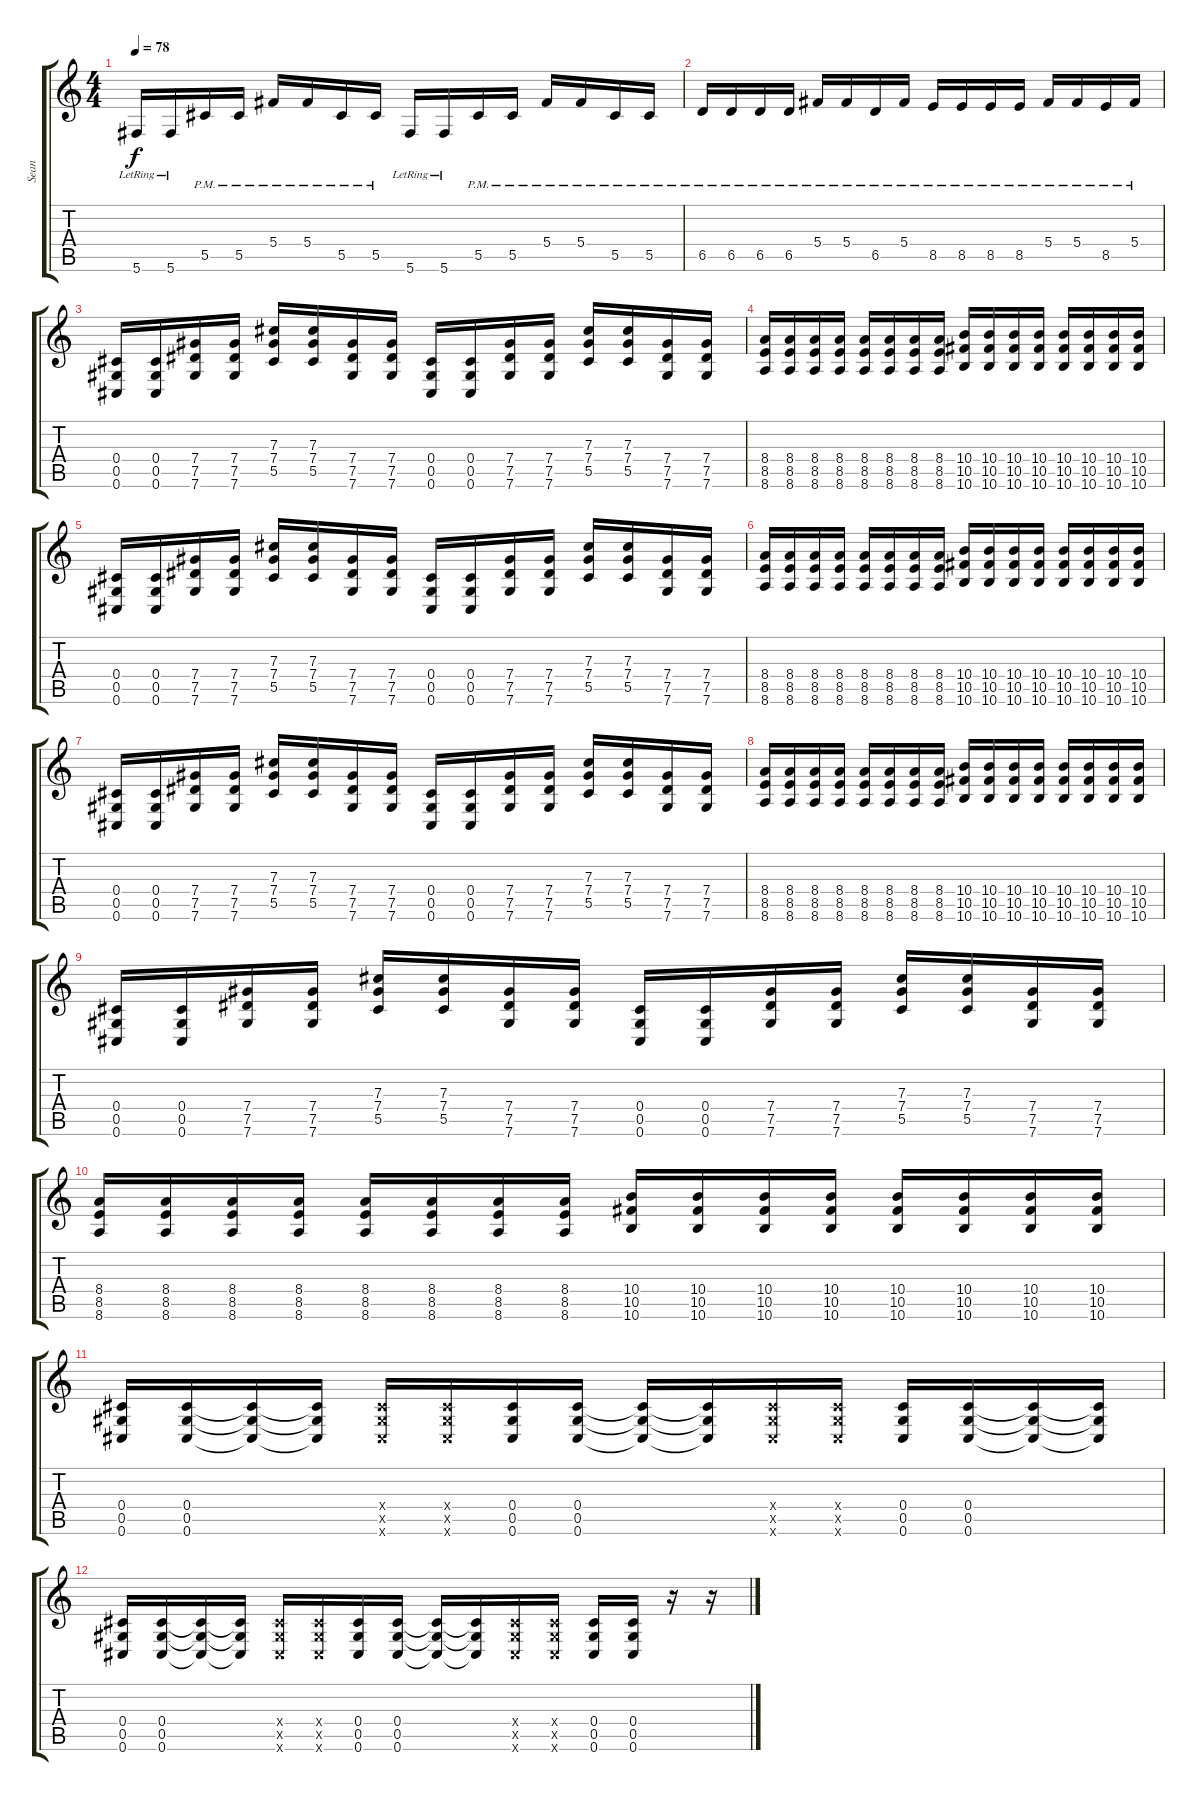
\track ("Sean" "Sean") {instrument distortionguitar}
\staff {score tabs}
\tuning (Eb4 Bb3 Gb3 Db3 Ab2 Db2) {hide}
\ts (4 4)
\tempo 78
\clef g2
\ks c
5.6{lr}.16{dy f volume 9 instrument fx4atmosphere} 5.6{lr}.16 5.5{pm}.16 5.5{pm}.16 5.4{pm}.16 5.4{pm}.16 5.5{pm}.16 5.5{pm}.16 5.6{lr}.16 5.6{lr}.16 5.5{pm}.16 5.5{pm}.16 5.4{pm}.16 5.4{pm}.16 5.5{pm}.16 5.5{pm}.16 |
6.5{pm}.16 6.5{pm}.16 6.5{pm}.16 6.5{pm}.16 5.4{pm}.16 5.4{pm}.16 6.5{pm}.16 5.4{pm}.16 8.5{pm}.16 8.5{pm}.16 8.5{pm}.16 8.5{pm}.16 5.4{pm}.16 5.4{pm}.16 8.5{pm}.16 5.4{pm}.16 |
(0.4 0.5 0.6).16{volume 14 instrument distortionguitar} (0.4 0.5 0.6).16 (7.4 7.5 7.6).16 (7.4 7.5 7.6).16 (7.3 7.4 5.5).16 (7.3 7.4 5.5).16 (7.4 7.5 7.6).16 (7.4 7.5 7.6).16 (0.4 0.5 0.6).16 (0.4 0.5 0.6).16 (7.4 7.5 7.6).16 (7.4 7.5 7.6).16 (7.3 7.4 5.5).16 (7.3 7.4 5.5).16 (7.4 7.5 7.6).16 (7.4 7.5 7.6).16 |
(8.4 8.5 8.6).16 (8.4 8.5 8.6).16 (8.4 8.5 8.6).16 (8.4 8.5 8.6).16 (8.4 8.5 8.6).16 (8.4 8.5 8.6).16 (8.4 8.5 8.6).16 (8.4 8.5 8.6).16 (10.4 10.5 10.6).16 (10.4 10.5 10.6).16 (10.4 10.5 10.6).16 (10.4 10.5 10.6).16 (10.4 10.5 10.6).16 (10.4 10.5 10.6).16 (10.4 10.5 10.6).16 (10.4 10.5 10.6).16 |
(0.4 0.5 0.6).16 (0.4 0.5 0.6).16 (7.4 7.5 7.6).16 (7.4 7.5 7.6).16 (7.3 7.4 5.5).16 (7.3 7.4 5.5).16 (7.4 7.5 7.6).16 (7.4 7.5 7.6).16 (0.4 0.5 0.6).16 (0.4 0.5 0.6).16 (7.4 7.5 7.6).16 (7.4 7.5 7.6).16 (7.3 7.4 5.5).16 (7.3 7.4 5.5).16 (7.4 7.5 7.6).16 (7.4 7.5 7.6).16 |
(8.4 8.5 8.6).16 (8.4 8.5 8.6).16 (8.4 8.5 8.6).16 (8.4 8.5 8.6).16 (8.4 8.5 8.6).16 (8.4 8.5 8.6).16 (8.4 8.5 8.6).16 (8.4 8.5 8.6).16 (10.4 10.5 10.6).16 (10.4 10.5 10.6).16 (10.4 10.5 10.6).16 (10.4 10.5 10.6).16 (10.4 10.5 10.6).16 (10.4 10.5 10.6).16 (10.4 10.5 10.6).16 (10.4 10.5 10.6).16 |
(0.4 0.5 0.6).16 (0.4 0.5 0.6).16 (7.4 7.5 7.6).16 (7.4 7.5 7.6).16 (7.3 7.4 5.5).16 (7.3 7.4 5.5).16 (7.4 7.5 7.6).16 (7.4 7.5 7.6).16 (0.4 0.5 0.6).16 (0.4 0.5 0.6).16 (7.4 7.5 7.6).16 (7.4 7.5 7.6).16 (7.3 7.4 5.5).16 (7.3 7.4 5.5).16 (7.4 7.5 7.6).16 (7.4 7.5 7.6).16 |
(8.4 8.5 8.6).16 (8.4 8.5 8.6).16 (8.4 8.5 8.6).16 (8.4 8.5 8.6).16 (8.4 8.5 8.6).16 (8.4 8.5 8.6).16 (8.4 8.5 8.6).16 (8.4 8.5 8.6).16 (10.4 10.5 10.6).16 (10.4 10.5 10.6).16 (10.4 10.5 10.6).16 (10.4 10.5 10.6).16 (10.4 10.5 10.6).16 (10.4 10.5 10.6).16 (10.4 10.5 10.6).16 (10.4 10.5 10.6).16 |
(0.4 0.5 0.6).16 (0.4 0.5 0.6).16 (7.4 7.5 7.6).16 (7.4 7.5 7.6).16 (7.3 7.4 5.5).16 (7.3 7.4 5.5).16 (7.4 7.5 7.6).16 (7.4 7.5 7.6).16 (0.4 0.5 0.6).16 (0.4 0.5 0.6).16 (7.4 7.5 7.6).16 (7.4 7.5 7.6).16 (7.3 7.4 5.5).16 (7.3 7.4 5.5).16 (7.4 7.5 7.6).16 (7.4 7.5 7.6).16 |
(8.4 8.5 8.6).16 (8.4 8.5 8.6).16 (8.4 8.5 8.6).16 (8.4 8.5 8.6).16 (8.4 8.5 8.6).16 (8.4 8.5 8.6).16 (8.4 8.5 8.6).16 (8.4 8.5 8.6).16 (10.4 10.5 10.6).16 (10.4 10.5 10.6).16 (10.4 10.5 10.6).16 (10.4 10.5 10.6).16 (10.4 10.5 10.6).16 (10.4 10.5 10.6).16 (10.4 10.5 10.6).16 (10.4 10.5 10.6).16 |
(0.4 0.5 0.6).16 (0.4 0.5 0.6).16 (0.4{t} 0.5{t} 0.6{t}).16 (0.4{t} 0.5{t} 0.6{t}).16 (0.4{x} 0.5{x} 0.6{x}).16 (0.4{x} 0.5{x} 0.6{x}).16 (0.4 0.5 0.6).16 (0.4 0.5 0.6).16 (0.4{t} 0.5{t} 0.6{t}).16 (0.4{t} 0.5{t} 0.6{t}).16 (0.4{x} 0.5{x} 0.6{x}).16 (0.4{x} 0.5{x} 0.6{x}).16 (0.4 0.5 0.6).16 (0.4 0.5 0.6).16 (0.4{t} 0.5{t} 0.6{t}).16 (0.4{t} 0.5{t} 0.6{t}).16 |
(0.4 0.5 0.6).16 (0.4 0.5 0.6).16 (0.4{t} 0.5{t} 0.6{t}).16 (0.4{t} 0.5{t} 0.6{t}).16 (0.4{x} 0.5{x} 0.6{x}).16 (0.4{x} 0.5{x} 0.6{x}).16 (0.4 0.5 0.6).16 (0.4 0.5 0.6).16 (0.4{t} 0.5{t} 0.6{t}).16 (0.4{t} 0.5{t} 0.6{t}).16 (0.4{x} 0.5{x} 0.6{x}).16 (0.4{x} 0.5{x} 0.6{x}).16 (0.4 0.5 0.6).16 (0.4 0.5 0.6).16 r.16 r.16
